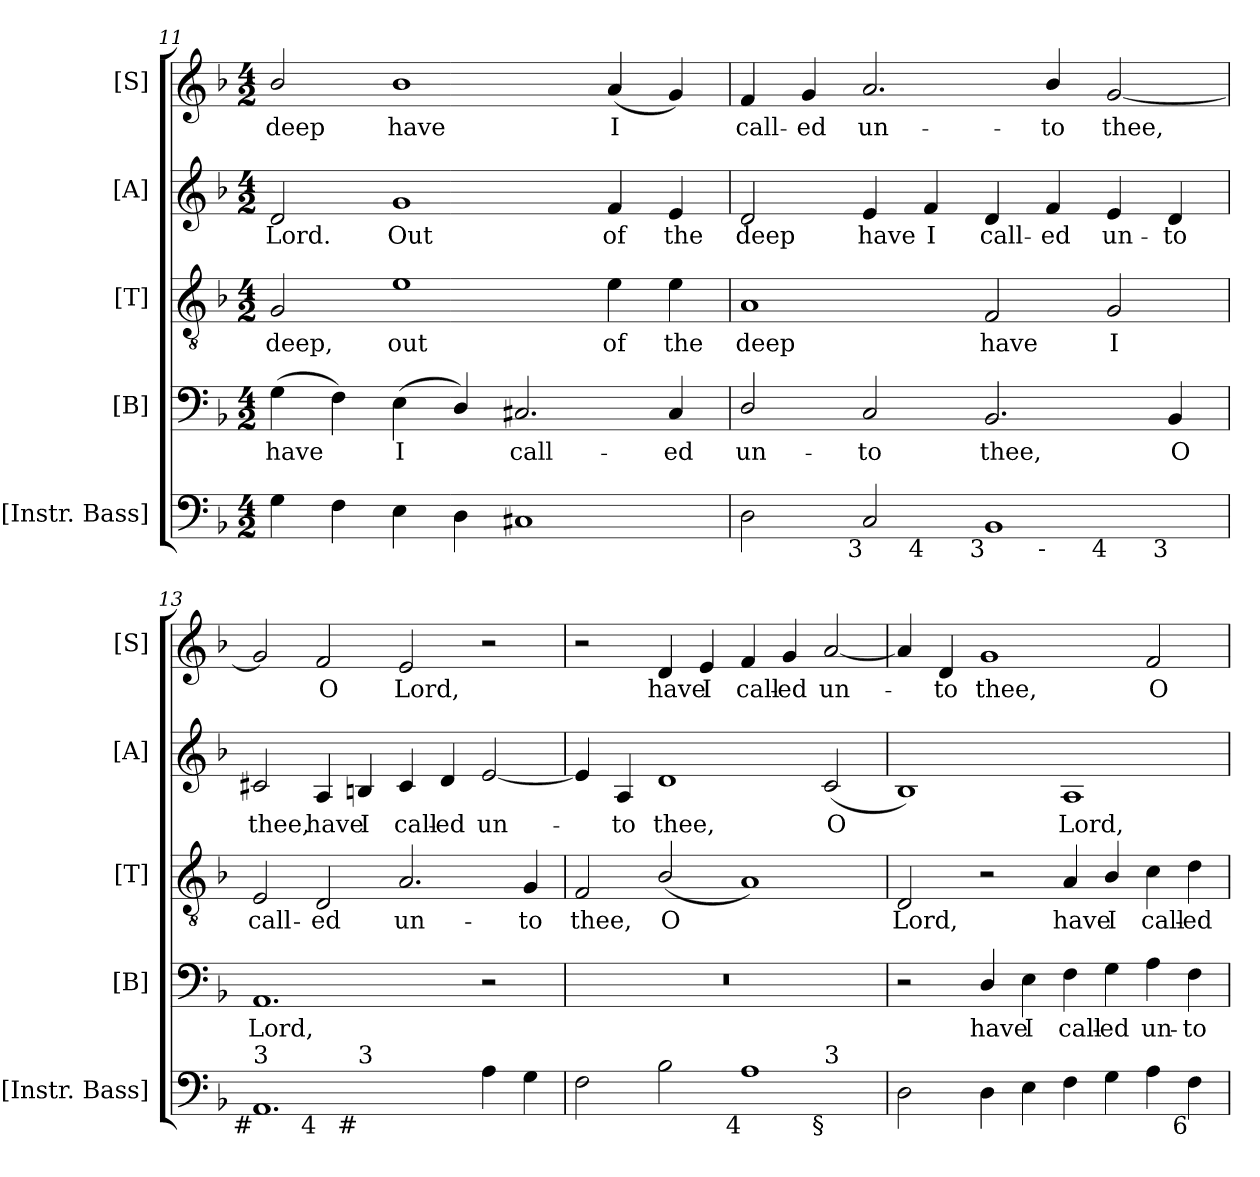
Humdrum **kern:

**kern	**kern	**text	**kern	**text	**kern	**text	**kern	**text
*part5	*part4	*part4	*part3	*part3	*part2	*part2	*part1	*part1
*staff5	*staff4	*staff4	*staff3	*staff3	*staff2	*staff2	*staff1	*staff1
*I"[Instr. Bass]	*I"[B]	*	*I"[T]	*	*I"[A]	*	*I"[S]	*
*I'[Instr. Bass]	*I'[B]	*	*I'[T]	*	*I'[A]	*	*I'[S]	*
*clefF4	*clefF4	*	*clefGv2	*	*clefG2	*	*clefG2	*
*	*	*	*ITrd7c12	*	*	*	*	*
*k[b-]	*k[b-]	*	*k[b-]	*	*k[b-]	*	*k[b-]	*
*d:	*d:	*	*d:	*	*d:	*	*d:	*
*M4/2	*M4/2	*	*M4/2	*	*M4/2	*	*M4/2	*
=11	=11	=11	=11	=11	=11	=11	=11	=11
!	!	!LO:LY:b:color=#000000	!	!	!	!	!	!
!	!	!	!	!LO:LY:b:color=#000000	!	!	!	!
!	!	!	!	!	!	!LO:LY:b:color=#000000	!	!
!	!	!	!	!	!	!	!	!LO:LY:b:color=#000000
4Gi\	(4Gi\	have	2GGi/	deep,	2di/	Lord.	2b-i/	deep
4Fi\	4Fi\)	.	.	.	.	.	.	.
!	!	!LO:LY:b:color=#000000	!	!	!	!	!	!
!	!	!	!	!LO:LY:b:color=#000000	!	!	!	!
!	!	!	!	!	!	!LO:LY:b:color=#000000	!	!
!	!	!	!	!	!	!	!	!LO:LY:b:color=#000000
4Ei\	(4Ei\	I	1Ei	out	1gi	Out	1b-i	have
4Di\	4Di/)	.	.	.	.	.	.	.
!	!	!LO:LY:b:color=#000000	!	!	!	!	!	!
1C#Xi	2.C#Xi/	call-	.	.	.	.	.	.
!	!	!	!	!LO:LY:b:color=#000000	!	!	!	!
!	!	!	!	!	!	!LO:LY:b:color=#000000	!	!
!	!	!	!	!	!	!	!	!LO:LY:b:color=#000000
.	.	.	4Ei\	of	4fi/	of	(4ai/	I
!	!	!LO:LY:b:color=#000000	!	!	!	!	!	!
!	!	!	!	!LO:LY:b:color=#000000	!	!	!	!
!	!	!	!	!	!	!LO:LY:b:color=#000000	!	!
.	4C#i/	-ed	4Ei\	the	4ei/	the	4gi/)	.
=12	=12	=12	=12	=12	=12	=12	=12	=12
!	!	!LO:LY:b:color=#000000	!	!	!	!	!	!
!	!	!	!	!LO:LY:b:color=#000000	!	!	!	!
!	!	!	!	!	!	!LO:LY:b:color=#000000	!	!
!	!	!	!	!	!	!	!	!LO:LY:b:color=#000000
*^	*	*	*	*	*	*	*	*
*	*^	*	*	*	*	*	*	*	*
*	*	*^	*	*	*	*	*	*	*	*
2Di\	2.ryy	1ryy	1.ryy	2Di/	un-	1AAi	deep	2di/	deep	4fi/	call-
!	!	!	!	!	!	!	!	!	!	!	!LO:LY:b:color=#000000
.	.	.	.	.	.	.	.	.	.	4gi/	-ed
!	!	!	!	!	!LO:LY:b:color=#000000	!	!	!	!	!	!
!	!	!	!	!	!	!	!	!	!LO:LY:b:color=#000000	!	!
!LO:TX:b:rj:t=3	!	!	!	!	!	!	!	!	!	!	!
!	!	!	!	!	!	!	!	!	!	!	!LO:LY:b:color=#000000
2Ci/	.	.	.	2Ci/	-to	.	.	4ei/	have	2.ai/	un-
!	!LO:TX:b:rj:t=4	!	!	!	!	!	!	!	!	!	!
!	!	!	!	!	!	!	!	!	!LO:LY:b:color=#000000	!	!
.	1ryy	.	.	.	.	.	.	4fi/	I	.	.
!	!	!	!	!	!LO:LY:b:color=#000000	!	!	!	!	!	!
!	!	!	!	!	!	!	!LO:LY:b:color=#000000	!	!	!	!
!LO:TX:b:rj:t=3	!	!	!	!	!	!	!	!	!	!	!
!	!	!	!	!	!	!	!	!	!LO:LY:b:color=#000000	!	!
1BB-i	.	4ryy	.	2.BB-i/	thee,	2FFi/	have	4di/	call-	.	.
!	!	!	!	!	!	!	!	!	!LO:LY:b:color=#000000	!	!
!	!	!LO:TX:b:rj:t=-	!	!	!	!	!	!	!	!	!
!	!	!	!	!	!	!	!	!	!	!	!LO:LY:b:color=#000000
.	.	2.ryy	.	.	.	.	.	4fi/	-ed	4b-i/	-to
!	!	!	!	!	!	!	!LO:LY:b:color=#000000	!	!	!	!
!	!	!	!	!	!	!	!	!	!LO:LY:b:color=#000000	!	!
!	!	!	!LO:TX:b:rj:t=4	!	!	!	!	!	!	!	!
!	!	!	!	!	!	!	!	!	!	!	!LO:LY:b:color=#000000
.	.	.	2ryy	.	.	2GGi/	I	4ei/	un-	[2gi/	thee,
!	!	!	!	!	!LO:LY:b:color=#000000	!	!	!	!	!	!
!	!LO:TX:b:rj:t=3	!	!	!	!	!	!	!	!	!	!
!	!	!	!	!	!	!	!	!	!LO:LY:b:color=#000000	!	!
.	4ryy	.	.	4BB-i/	O	.	.	4di/	-to	.	.
*v	*v	*v	*v	*	*	*	*	*	*	*	*
!!LO:LB:g=z
=13	=13	=13	=13	=13	=13	=13	=13	=13
*^	*	*	*	*	*	*	*	*
*	*^	*	*	*	*	*	*	*	*
*	*	*^	*	*	*	*	*	*	*	*
!	!	!	!	!	!LO:LY:b:color=#000000	!	!	!	!	!	!
*v	*v	*v	*v	*	*	*	*	*	*	*	*
*^	*	*	*	*	*	*	*	*
*	*^	*	*	*	*	*	*	*	*
*	*	*^	*	*	*	*	*	*	*	*
!	!	!	!	!	!	!	!LO:LY:b:color=#000000	!	!	!	!
*v	*v	*v	*v	*	*	*	*	*	*	*	*
*^	*	*	*	*	*	*	*	*
*	*^	*	*	*	*	*	*	*	*
*	*	*^	*	*	*	*	*	*	*	*
!LO:TX:b:rj:t=#	!	!	!	!	!	!	!	!	!	!	!
!LO:TX:t=3	!	!	!	!	!	!	!	!	!	!	!
!	!	!	!	!	!	!	!	!	!LO:LY:b:color=#000000	!	!
*	*	*v	*v	*	*	*	*	*	*	*	*
1.AAi	2ryy	2.ryy	1.AAi	Lord,	2EEi/	call-	2c#Xi/	thee,	2gi/]	.
!	!	!	!	!	!	!LO:LY:b:color=#000000	!	!	!	!
!	!	!	!	!	!	!	!	!LO:LY:b:color=#000000	!	!
!	!LO:TX:b:rj:t=4	!	!	!	!	!	!	!	!	!
!	!	!	!	!	!	!	!	!	!	!LO:LY:b:color=#000000
.	1.ryy	.	.	.	2DDi/	-ed	4Ai/	have	2fi/	O
!	!	!LO:TX:b:rj:t=#	!	!	!	!	!	!	!	!
!	!	!LO:TX:t=3	!	!	!	!	!	!	!	!
!	!	!	!	!	!	!	!	!LO:LY:b:color=#000000	!	!
.	.	1ryy	.	.	.	.	4Bni/	I	.	.
!	!	!	!	!	!	!LO:LY:b:color=#000000	!	!	!	!
!	!	!	!	!	!	!	!	!LO:LY:b:color=#000000	!	!
!	!	!	!	!	!	!	!	!	!	!LO:LY:b:color=#000000
.	.	.	.	.	2.AAi/	un-	4c#i/	call-	2ei/	Lord,
!	!	!	!	!	!	!	!	!LO:LY:b:color=#000000	!	!
.	.	.	.	.	.	.	4di/	-ed	.	.
!	!	!	!	!	!	!	!	!LO:LY:b:color=#000000	!	!
4Ai\	.	.	2r	.	.	.	[2ei/	un-	2r	.
!	!	!	!	!	!	!LO:LY:b:color=#000000	!	!	!	!
4Gi\	.	4ryy	.	.	4GGi/	-to	.	.	.	.
=14	=14	=14	=14	=14	=14	=14	=14	=14	=14	=14
!	!	!	!LO:N:vis=1	!	!	!	!	!	!	!
*v	*v	*v	*	*	*	*	*	*	*	*
*^	*	*	*	*	*	*	*	*
*	*^	*	*	*	*	*	*	*	*
!	!	!	!	!	!	!LO:LY:b:color=#000000	!	!	!	!
*	*v	*v	*	*	*	*	*	*	*	*
2Fi\	1.ryy	0r	.	2FFi/	thee,	4ei/]	.	2r	.
!	!	!	!	!	!	!	!LO:LY:b:color=#000000	!	!
.	.	.	.	.	.	4Ai/	-to	.	.
!	!	!	!	!	!LO:LY:b:color=#000000	!	!	!	!
!	!	!	!	!	!	!	!LO:LY:b:color=#000000	!	!
!	!	!	!	!	!	!	!	!	!LO:LY:b:color=#000000
2B-i\	.	.	.	(2BB-i/	O	1di	thee,	4di/	have
!	!	!	!	!	!	!	!	!	!LO:LY:b:color=#000000
.	.	.	.	.	.	.	.	4ei/	I
!LO:TX:b:rj:t=4	!	!	!	!	!	!	!	!	!
!	!	!	!	!	!	!	!	!	!LO:LY:b:color=#000000
1Ai	.	.	.	1AAi)	.	.	.	4fi/	call-
!	!	!	!	!	!	!	!	!	!LO:LY:b:color=#000000
.	.	.	.	.	.	.	.	4gi/	-ed
!	!	!	!	!	!	!	!LO:LY:b:color=#000000	!	!
!	!LO:TX:b:rj:t=§	!	!	!	!	!	!	!	!
!	!LO:TX:t=3	!	!	!	!	!	!	!	!
!	!	!	!	!	!	!	!	!	!LO:LY:b:color=#000000
.	2ryy	.	.	.	.	(2ci/	O	[2ai/	un-
*v	*v	*	*	*	*	*	*	*	*
=15	=15	=15	=15	=15	=15	=15	=15	=15
*^	*	*	*	*	*	*	*	*
!LO:TX:b:rj:t=6	!	!	!	!	!	!	!	!	!
!	!	!	!	!	!LO:LY:b:color=#000000	!	!	!	!
*v	*v	*	*	*	*	*	*	*	*
2Di\	2r	.	2DDi/	Lord,	1B-i)	.	4ai/]	.
!	!	!	!	!	!	!	!	!LO:LY:b:color=#000000
.	.	.	.	.	.	.	4di/	-to
!	!	!LO:LY:b:color=#000000	!	!	!	!	!	!
!	!	!	!	!	!	!	!	!LO:LY:b:color=#000000
4Di\	4Di/	have	2r	.	.	.	1gi	thee,
!	!	!LO:LY:b:color=#000000	!	!	!	!	!	!
4Ei\	4Ei\	I	.	.	.	.	.	.
!	!	!LO:LY:b:color=#000000	!	!	!	!	!	!
!	!	!	!	!LO:LY:b:color=#000000	!	!	!	!
!	!	!	!	!	!	!LO:LY:b:color=#000000	!	!
4Fi\	4Fi\	call-	4AAi/	have	1Ai	Lord,	.	.
!	!	!LO:LY:b:color=#000000	!	!	!	!	!	!
!	!	!	!	!LO:LY:b:color=#000000	!	!	!	!
4Gi\	4Gi\	-ed	4BB-i/	I	.	.	.	.
!	!	!LO:LY:b:color=#000000	!	!	!	!	!	!
!	!	!	!	!LO:LY:b:color=#000000	!	!	!	!
!	!	!	!	!	!	!	!	!LO:LY:b:color=#000000
4Ai\	4Ai\	un-	4Ci\	call-	.	.	2fi/	O
!	!	!LO:LY:b:color=#000000	!	!	!	!	!	!
!LO:TX:b:rj:t=6	!	!	!	!	!	!	!	!
!	!	!	!	!LO:LY:b:color=#000000	!	!	!	!
4Fi\	4Fi\	-to	4Di\	-ed	.	.	.	.
=	=	=	=	=	=	=	=	=
*-	*-	*-	*-	*-	*-	*-	*-	*-
